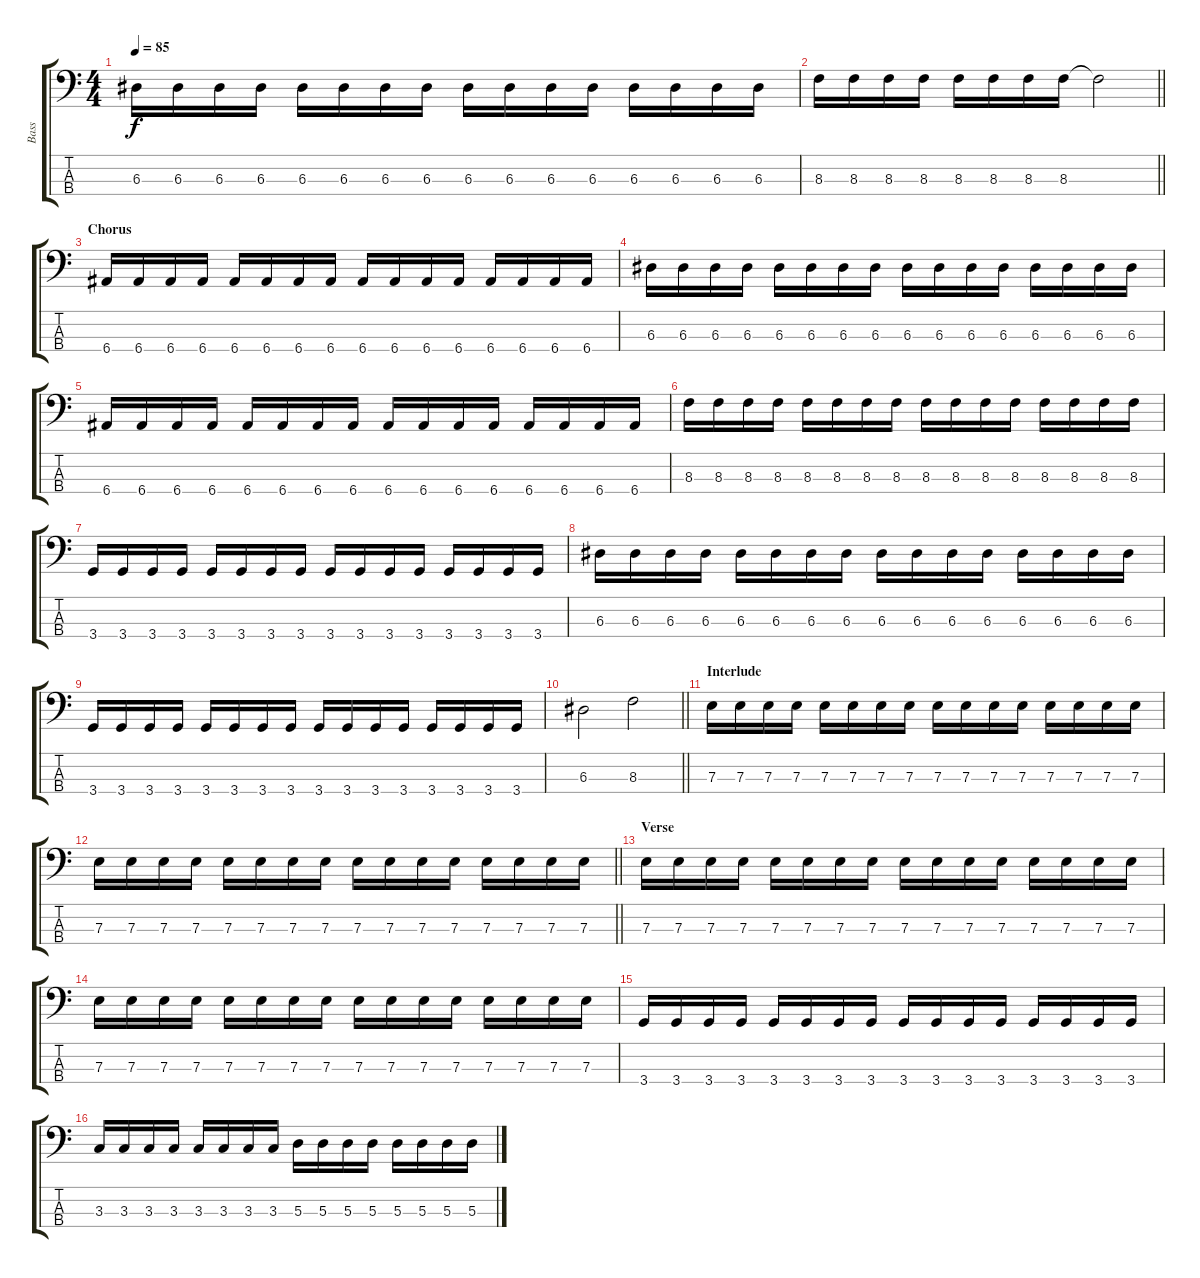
\track ("Bass" "Bass") {instrument electricbassfinger}
\staff {score tabs}
\tuning (G2 D2 A1 E1) {hide}
\ts (4 4)
\tempo 85
\clef f4
\ks c
6.3.16{dy f} 6.3.16 6.3.16 6.3.16 6.3.16 6.3.16 6.3.16 6.3.16 6.3.16 6.3.16 6.3.16 6.3.16 6.3.16 6.3.16 6.3.16 6.3.16 |
\barLineRight lightlight
8.3.16 8.3.16 8.3.16 8.3.16 8.3.16 8.3.16 8.3.16 8.3.16 8.3{t}.2 |
\section ("" "Chorus")
6.4.16 6.4.16 6.4.16 6.4.16 6.4.16 6.4.16 6.4.16 6.4.16 6.4.16 6.4.16 6.4.16 6.4.16 6.4.16 6.4.16 6.4.16 6.4.16 |
6.3.16 6.3.16 6.3.16 6.3.16 6.3.16 6.3.16 6.3.16 6.3.16 6.3.16 6.3.16 6.3.16 6.3.16 6.3.16 6.3.16 6.3.16 6.3.16 |
6.4.16 6.4.16 6.4.16 6.4.16 6.4.16 6.4.16 6.4.16 6.4.16 6.4.16 6.4.16 6.4.16 6.4.16 6.4.16 6.4.16 6.4.16 6.4.16 |
8.3.16 8.3.16 8.3.16 8.3.16 8.3.16 8.3.16 8.3.16 8.3.16 8.3.16 8.3.16 8.3.16 8.3.16 8.3.16 8.3.16 8.3.16 8.3.16 |
3.4.16 3.4.16 3.4.16 3.4.16 3.4.16 3.4.16 3.4.16 3.4.16 3.4.16 3.4.16 3.4.16 3.4.16 3.4.16 3.4.16 3.4.16 3.4.16 |
6.3.16 6.3.16 6.3.16 6.3.16 6.3.16 6.3.16 6.3.16 6.3.16 6.3.16 6.3.16 6.3.16 6.3.16 6.3.16 6.3.16 6.3.16 6.3.16 |
3.4.16 3.4.16 3.4.16 3.4.16 3.4.16 3.4.16 3.4.16 3.4.16 3.4.16 3.4.16 3.4.16 3.4.16 3.4.16 3.4.16 3.4.16 3.4.16 |
\barLineRight lightlight
6.3.2 8.3.2 |
\section ("" "Interlude")
7.3.16 7.3.16 7.3.16 7.3.16 7.3.16 7.3.16 7.3.16 7.3.16 7.3.16 7.3.16 7.3.16 7.3.16 7.3.16 7.3.16 7.3.16 7.3.16 |
\barLineRight lightlight
7.3.16 7.3.16 7.3.16 7.3.16 7.3.16 7.3.16 7.3.16 7.3.16 7.3.16 7.3.16 7.3.16 7.3.16 7.3.16 7.3.16 7.3.16 7.3.16 |
\section ("" "Verse")
7.3.16 7.3.16 7.3.16 7.3.16 7.3.16 7.3.16 7.3.16 7.3.16 7.3.16 7.3.16 7.3.16 7.3.16 7.3.16 7.3.16 7.3.16 7.3.16 |
7.3.16 7.3.16 7.3.16 7.3.16 7.3.16 7.3.16 7.3.16 7.3.16 7.3.16 7.3.16 7.3.16 7.3.16 7.3.16 7.3.16 7.3.16 7.3.16 |
3.4.16 3.4.16 3.4.16 3.4.16 3.4.16 3.4.16 3.4.16 3.4.16 3.4.16 3.4.16 3.4.16 3.4.16 3.4.16 3.4.16 3.4.16 3.4.16 |
3.3.16 3.3.16 3.3.16 3.3.16 3.3.16 3.3.16 3.3.16 3.3.16 5.3.16 5.3.16 5.3.16 5.3.16 5.3.16 5.3.16 5.3.16 5.3.16
